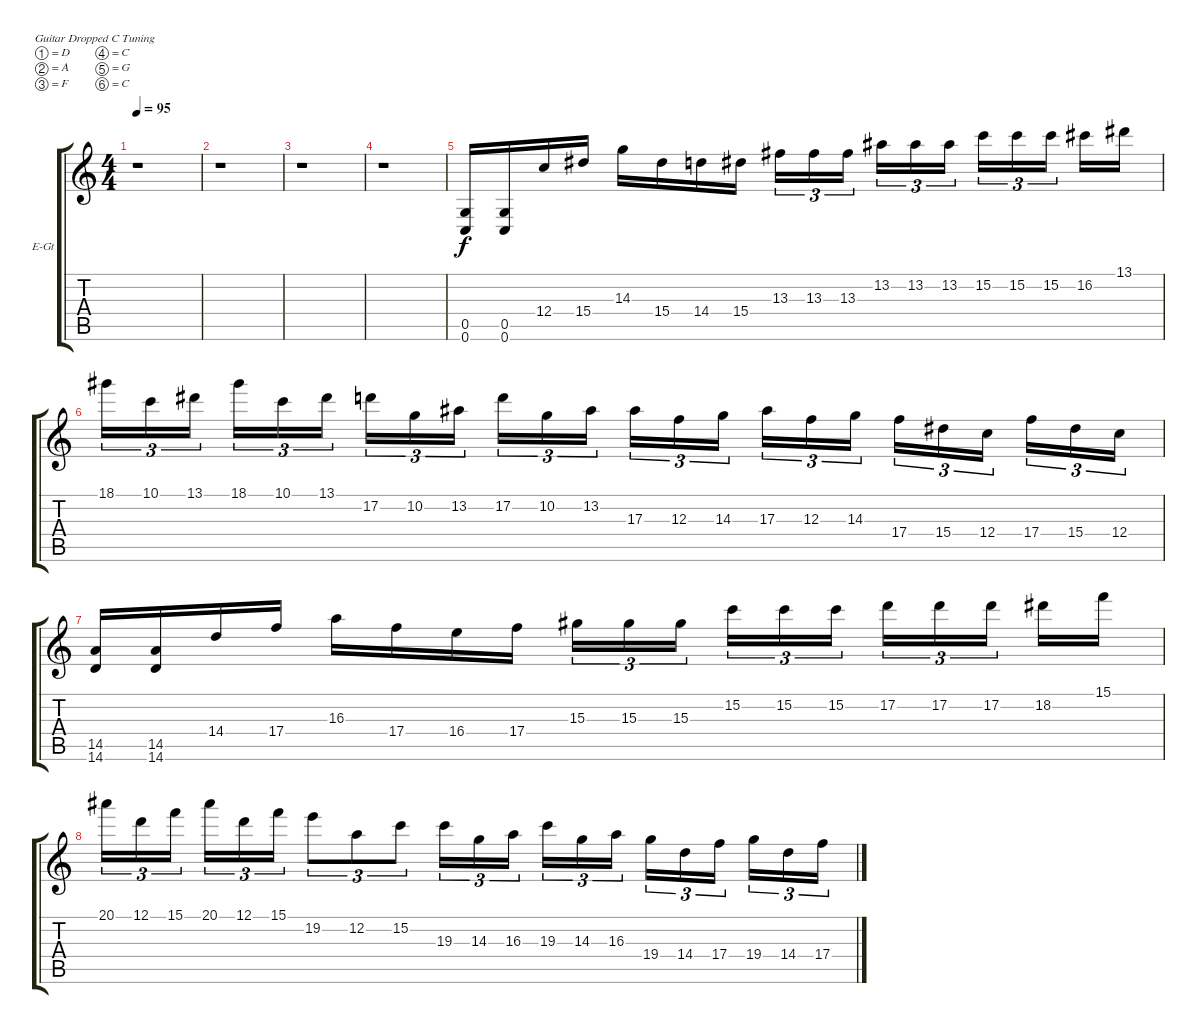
\bracketExtendMode groupsimilarinstruments
\firstSystemTrackNameOrientation horizontal
\otherSystemsTrackNameOrientation horizontal
\track ("guitar 2" "E-Gt") {solo instrument distortionguitar}
\staff {score tabs}
\tuning (D4 A3 F3 C3 G2 C2)
\ts (4 4)
\tempo 95
\clef g2
\ks c
r.1{dy f} |
r.1 |
r.1 |
r.1 |
(0.5 0.6).16 (0.5 0.6).16 12.4.16 15.4.16 14.3.16 15.4.16 14.4.16 15.4.16 13.3.16{tu (3 2)} 13.3.16{tu (3 2)} 13.3.16{tu (3 2)} 13.2.16{tu (3 2)} 13.2.16{tu (3 2)} 13.2.16{tu (3 2)} 15.2.16{tu (3 2)} 15.2.16{tu (3 2)} 15.2.16{tu (3 2)} 16.2.16 13.1.16 |
18.1.16{tu (3 2)} 10.1.16{tu (3 2)} 13.1.16{tu (3 2)} 18.1.16{tu (3 2)} 10.1.16{tu (3 2)} 13.1.16{tu (3 2)} 17.2.16{tu (3 2)} 10.2.16{tu (3 2)} 13.2.16{tu (3 2)} 17.2.16{tu (3 2)} 10.2.16{tu (3 2)} 13.2.16{tu (3 2)} 17.3.16{tu (3 2)} 12.3.16{tu (3 2)} 14.3.16{tu (3 2)} 17.3.16{tu (3 2)} 12.3.16{tu (3 2)} 14.3.16{tu (3 2)} 17.4.16{tu (3 2)} 15.4.16{tu (3 2)} 12.4.16{tu (3 2)} 17.4.16{tu (3 2)} 15.4.16{tu (3 2)} 12.4.16{tu (3 2)} |
(14.5 14.6).16 (14.5 14.6).16 14.4.16 17.4.16 16.3.16 17.4.16 16.4.16 17.4.16 15.3.16{tu (3 2)} 15.3.16{tu (3 2)} 15.3.16{tu (3 2)} 15.2.16{tu (3 2)} 15.2.16{tu (3 2)} 15.2.16{tu (3 2)} 17.2.16{tu (3 2)} 17.2.16{tu (3 2)} 17.2.16{tu (3 2)} 18.2.16 15.1.16 |
20.1.16{tu (3 2)} 12.1.16{tu (3 2)} 15.1.16{tu (3 2)} 20.1.16{tu (3 2)} 12.1.16{tu (3 2)} 15.1.16{tu (3 2)} 19.2.8{tu (3 2)} 12.2.8{tu (3 2)} 15.2.8{tu (3 2)} 19.3.16{tu (3 2)} 14.3.16{tu (3 2)} 16.3.16{tu (3 2)} 19.3.16{tu (3 2)} 14.3.16{tu (3 2)} 16.3.16{tu (3 2)} 19.4.16{tu (3 2)} 14.4.16{tu (3 2)} 17.4.16{tu (3 2)} 19.4.16{tu (3 2)} 14.4.16{tu (3 2)} 17.4.16{tu (3 2)}
